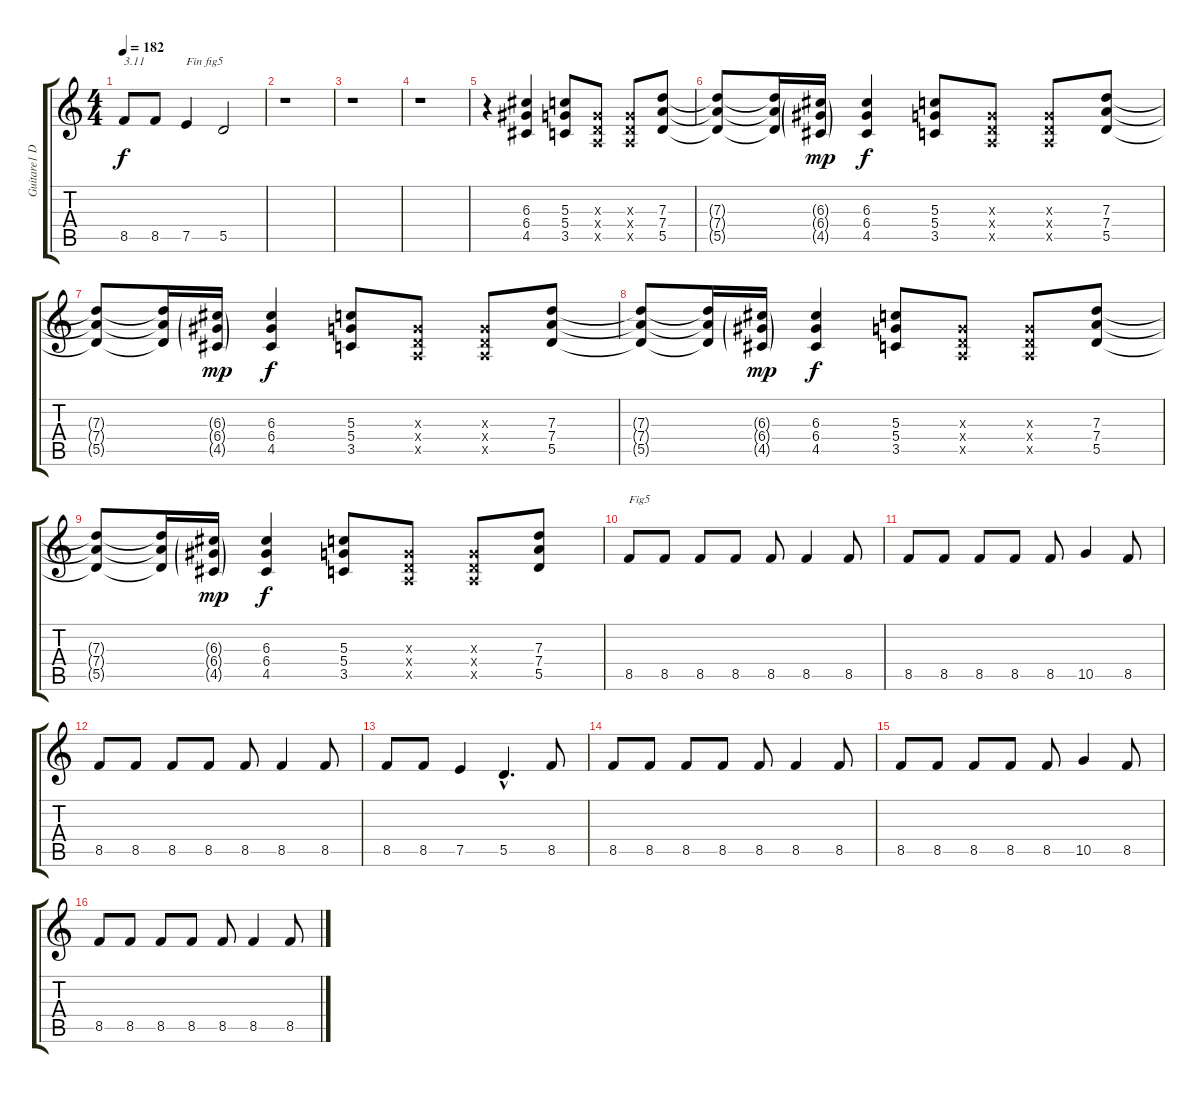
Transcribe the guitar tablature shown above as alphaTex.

\track ("Guitare1 Dr-D" "Guitare1 D") {instrument overdrivenguitar}
\staff {score tabs}
\tuning (E4 B3 G3 D3 A2 D2) {hide}
\ts (4 4)
\tempo 182
\clef g2
\ks c
8.5.8{txt "3.11" dy f} 8.5.8 7.5.4{txt "Fin fig5"} 5.5.2 |
r.1 |
r.1 |
r.1 |
r.4 (6.3 6.4 4.5).4 (5.3 5.4 3.5).8 (0.3{x} 0.4{x} 0.5{x}).8 (0.3{x} 0.4{x} 0.5{x}).8 (7.3 7.4 5.5).8 |
(7.3{t} 7.4{t} 5.5{t}).8 (7.3{t} 7.4{t} 5.5{t}).16 (6.3{g} 6.4{g} 4.5{g}).16{dy mp} (6.3 6.4 4.5).4{dy f} (5.3 5.4 3.5).8 (0.3{x} 0.4{x} 0.5{x}).8 (0.3{x} 0.4{x} 0.5{x}).8 (7.3 7.4 5.5).8 |
(7.3{t} 7.4{t} 5.5{t}).8 (7.3{t} 7.4{t} 5.5{t}).16 (6.3{g} 6.4{g} 4.5{g}).16{dy mp} (6.3 6.4 4.5).4{dy f} (5.3 5.4 3.5).8 (0.3{x} 0.4{x} 0.5{x}).8 (0.3{x} 0.4{x} 0.5{x}).8 (7.3 7.4 5.5).8 |
(7.3{t} 7.4{t} 5.5{t}).8 (7.3{t} 7.4{t} 5.5{t}).16 (6.3{g} 6.4{g} 4.5{g}).16{dy mp} (6.3 6.4 4.5).4{dy f} (5.3 5.4 3.5).8 (0.3{x} 0.4{x} 0.5{x}).8 (0.3{x} 0.4{x} 0.5{x}).8 (7.3 7.4 5.5).8 |
(7.3{t} 7.4{t} 5.5{t}).8 (7.3{t} 7.4{t} 5.5{t}).16 (6.3{g} 6.4{g} 4.5{g}).16{dy mp} (6.3 6.4 4.5).4{dy f} (5.3 5.4 3.5).8 (0.3{x} 0.4{x} 0.5{x}).8 (0.3{x} 0.4{x} 0.5{x}).8 (7.3 7.4 5.5).8 |
8.5.8{txt "Fig5"} 8.5.8 8.5.8 8.5.8 8.5.8 8.5.4 8.5.8 |
8.5.8 8.5.8 8.5.8 8.5.8 8.5.8 10.5.4 8.5.8 |
8.5.8 8.5.8 8.5.8 8.5.8 8.5.8 8.5.4 8.5.8 |
8.5.8 8.5.8 7.5.4 5.5{hac}.4{d} 8.5.8 |
8.5.8 8.5.8 8.5.8 8.5.8 8.5.8 8.5.4 8.5.8 |
8.5.8 8.5.8 8.5.8 8.5.8 8.5.8 10.5.4 8.5.8 |
8.5.8 8.5.8 8.5.8 8.5.8 8.5.8 8.5.4 8.5.8
